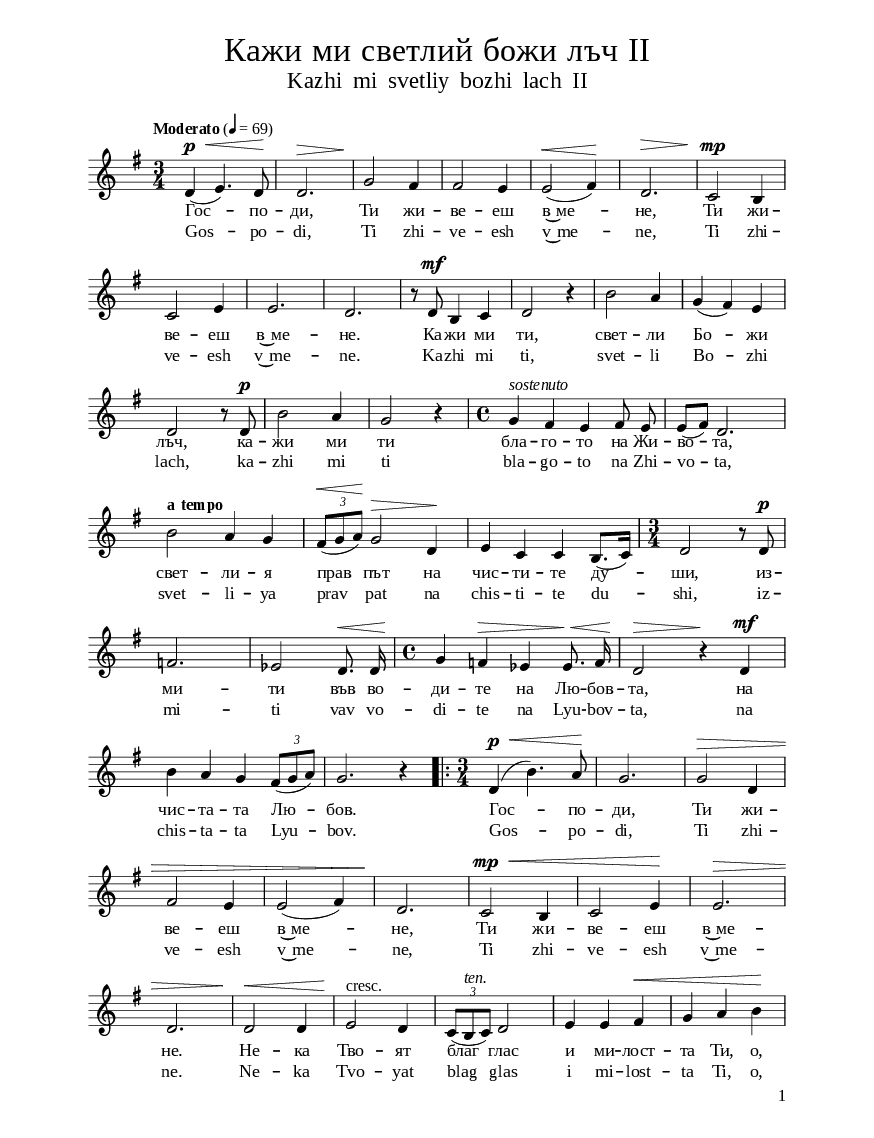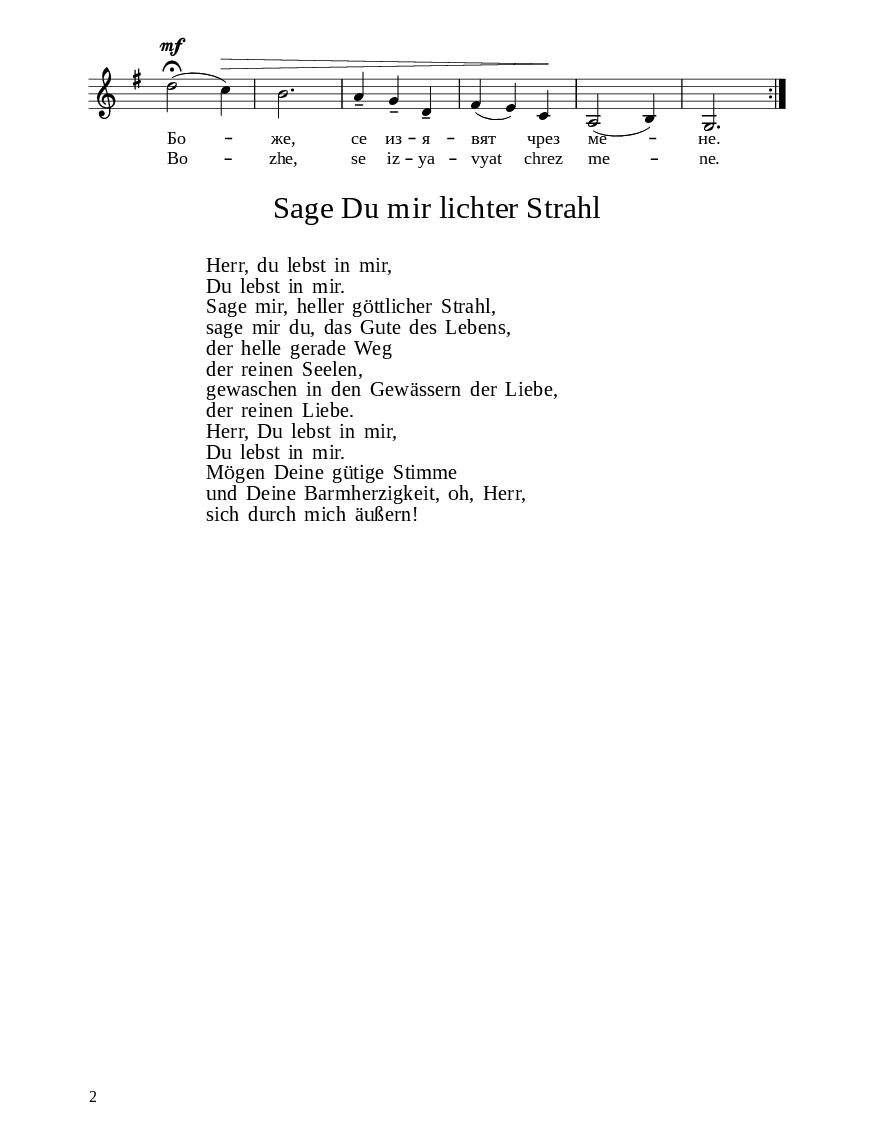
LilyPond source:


\version "2.20.0"

\paper {
  #(set-paper-size "a5")
}

\bookpart {
  \paper {
    print-all-headers = ##t
    print-page-number = ##t
    print-first-page-number = ##t

    % put page numbers on the bottom
    oddHeaderMarkup = \markup ""
    evenHeaderMarkup = \markup ""
    oddFooterMarkup = \markup
    \fill-line {
      ""
      \on-the-fly #print-page-number-check-first \fromproperty #'page:page-number-string
    }
    evenFooterMarkup = \markup
    \fill-line {
      \on-the-fly #print-page-number-check-first \fromproperty #'page:page-number-string
      ""
    }

    left-margin = 1.5\cm
    right-margin = 1.5\cm
    top-margin = 1.6\cm
    bottom-margin = 1.2\cm
    ragged-bottom = ##t % do not spread the staves to fill the whole vertical space

    % change lyrics and titles font (affects notes also)
    fonts =
    #(make-pango-font-tree
      "Times New Roman"
      "DejaVu Sans"
      "DejaVu Sans Mono"
      (/ (* staff-height pt) 3.6))

    % change distance between staves
    system-system-spacing =
    #'((basic-distance . 12)
       (minimum-distance . 6)
       (padding . 1)
       (stretchability . 12))
  }

  \header {
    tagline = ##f
  }

  \score{
    \layout {
      indent = 0.0\cm % remove first line indentation
      %ragged-last = ##t % do not spread last line to fill the whole space
      \context {
        \Score
        \omit BarNumber %remove bar numbers
      } % context

      \context {
        % change staff size
        \Staff
        fontSize = #+0 % affects notes size only
        \override StaffSymbol #'staff-space = #(magstep -3)
        \override StaffSymbol #'thickness = #0.5
        \override BarLine #'hair-thickness = #1
        %\override StaffSymbol #'ledger-line-thickness = #'(0 . 0)
      }

      \context {
        % adjust space between staff and lyrics and between the two lyric lines
        \Lyrics
        \override VerticalAxisGroup.nonstaff-relatedstaff-spacing = #'((basic-distance . 4.5))
        \override VerticalAxisGroup.nonstaff-nonstaff-spacing = #'((minimum-distance . 2))
      }
    } % layout

    \new Voice \absolute {
      \clef treble
      \key g \major
      \time 3/4
      \tempo \markup {
        % make tempo note smaller
        \concat {
          "Moderato " \normal-text { "(" }
          \teeny \general-align #Y #DOWN \note #"4" #0.8
          \normal-text { " = 69)" }
        }
      }
      \autoBeamOff
      d'4 (  ^\p  ^\<  e'4. )  d'8  ^\! | % 2
      d'2.  ^\> | % 3
      g'2  ^\!  fis'4 | % 4
      fis'2  e'4 | % 5
      e'2 (  ^\<  fis'4 )  ^\! | % 6
      d'2.  ^\> | % 7
      c'2  ^\!  ^\mp  b4 \break | % 8
      c'2  e'4 | % 9
      e'2. |
      d'2. | % 11
      r8  d'8  ^\mf  b4  c'4 | % 12
      d'2 r4 | % 13
      b'2  a'4 | % 14
      g'4 (  fis'4 )  e'4 \break | % 15
      d'2 r8  d'8  ^\p | % 16
      b'2  a'4 | % 17
      g'2 r4 | % 18
      \time 4/4  | % 18
      g'4 ^\markup{ \italic {sostenuto} }  fis'4  e'4
      fis'8  e'8 | % 19
      e'8 ( [  fis'8 ) ]  d'2. \break |

      b'2  ^\markup{ \bold {a tempo} }  a'4  g'4 | % 21
      \once \omit TupletBracket
      \times 2/3  {
        fis'8 ( [  ^\<  g'8  a'8 ) ]
      }
      ^\!  g'2  ^\>  d'4  ^\! | % 22
      e'4  c'4  c'4  b8. ( [  c'16 ) ]
      | % 23
      \time 3/4  | % 23
      d'2 r8  d'8  ^\p \break | % 24
      f'2. | % 25
      es'2  d'8.  ^\<  d'16 | % 26
      \time 4/4  | % 26
      g'4  ^\!  f'4  ^\>  es'4  es'8.  ^\! ^\<
      f'16 | % 27
      d'2  ^\!  ^\> r4  ^\!  d'4  ^\mf \break | % 28
      b'4  a'4  g'4 \once \omit TupletBracket
      \times 2/3  {
        fis'8 ( [  g'8  a'8 ) ]
      }
      | % 29
      g'2. r4 \repeat volta 2 {

        \time 3/4  |
        d'4 (  ^\p  ^\<  b'4. )  a'8  ^\! | % 31
        g'2. | % 32
        g'2  ^\>  d'4 \break | % 33
        fis'2  e'4 | % 34
        e'2 (  fis'4 ) | % 35
        d'2.  ^\! | % 36
        c'2  ^\mp  ^\<  b4 | % 37
        c'2  e'4  ^\! | % 38
        e'2.  ^\> \break | % 39
        d'2. |
        d'2  ^\!  ^\<  d'4 | % 41
        e'2  ^\! ^ "cresc."  d'4 | % 42
        \once \omit TupletBracket
        \times 2/3  {
          c'8 ( [  b8 ^\markup{ \italic {ten.} }
          c'8 ) ]
        }
        d'2 | % 43
        e'4  e'4  fis'4  ^\< | % 44
        g'4  a'4  b'4  ^\!  | % 45
        d''2 ( ^\fermata  ^\mf  c''4 )  ^\> | % 46
        b'2. | % 47
        a'4 --  g'4 --  d'4 -- | % 48
        fis'4 (  e'4 )  c'4  ^\! | % 49
        a2 (  b4 ) |
        g2.
      }
    }

    \addlyrics {
      Гос -- по -- ди, Ти жи -- ве --
      еш в~ме -- не, Ти жи -- ве --
      еш в~ме -- не. Ка -- жи ми ти,
      свет -- ли Бо -- жи лъч, ка --
      жи ми ти бла -- го -- то на Жи --
      во -- та, свет -- ли -- я прав
      път на чис -- ти -- те ду
      -- ши, из -- ми -- ти във во --
      ди -- те на Лю -- бов -- та, на
      чис -- та -- та Лю --  бов.
      Гос -- по -- ди, Ти жи -- ве --
      еш в~ме -- не, Ти жи -- ве --
      еш в~ме -- не. Не -- ка Тво -- ят
      благ   глас и ми -- лост --
      та Ти, о, Бо -- же, се из -- я
      -- вят  чрез ме -- не.}
      \addlyrics {
        Gos -- po -- di, Ti zhi -- ve --
        esh v~me -- ne, Ti zhi -- ve --
        esh v~me -- ne. Ka -- zhi mi ti,
        svet -- li Bo -- zhi lach, ka --
        zhi mi ti bla -- go -- to na Zhi --
        vo -- ta, svet -- li -- ya prav
        pat na chis -- ti -- te du
        -- shi, iz -- mi -- ti vav vo --
        di -- te na Lyu -- bov -- ta, na
        chis -- ta -- ta Lyu --  bov.
        Gos -- po -- di, Ti zhi -- ve --
        esh v~me -- ne, Ti zhi -- ve --
        esh v~me -- ne. Ne -- ka Tvo -- yat
        blag   glas i mi -- lost --
        ta Ti, o, Bo -- zhe, se iz -- ya
        -- vyat  chrez me -- ne.}

        \header {
          title = \markup \column \normal-text \fontsize #2.5 {
            \center-align
            \line { Кажи ми светлий божи лъч II  }
            \vspace #-0.6
            \center-align
            \line \fontsize #-3 { Kazhi mi svetliy bozhi lach II }
            \vspace #-0.8
            \center-align
            \line \fontsize #-3 { " " }
          }
        }

        \midi{}

      } % score



      % include foreign translation(s) of the song
      \version "2.20.0"

\markup \fill-line { \fontsize #6 "Sage Du mir lichter Strahl" }
\markup \null
\markup \null
\markup \fontsize #+2.5 {
  \hspace #10
  \override #'(baseline-skip . 2)

  \column {
    \line { " " }

 \line { " "Herr, du lebst in mir,}

 \line { " "Du lebst in mir.}

 \line { " "Sage mir, heller göttlicher Strahl,}

 \line { " "sage mir du, das Gute des Lebens,
}
\line { " "der helle gerade Weg}

 \line { " "der reinen Seelen,}

 \line { " "gewaschen in den Gewässern der Liebe,}

 \line { " "der reinen Liebe. }

 \line { " "Herr, Du lebst in mir,}

 \line { " "Du lebst in mir.}

 \line { " "Mögen Deine gütige Stimme}

 \line { " "und Deine Barmherzigkeit, oh, Herr, }

 \line { " "sich durch mich äußern!}

  }
}


    } % bookpart
